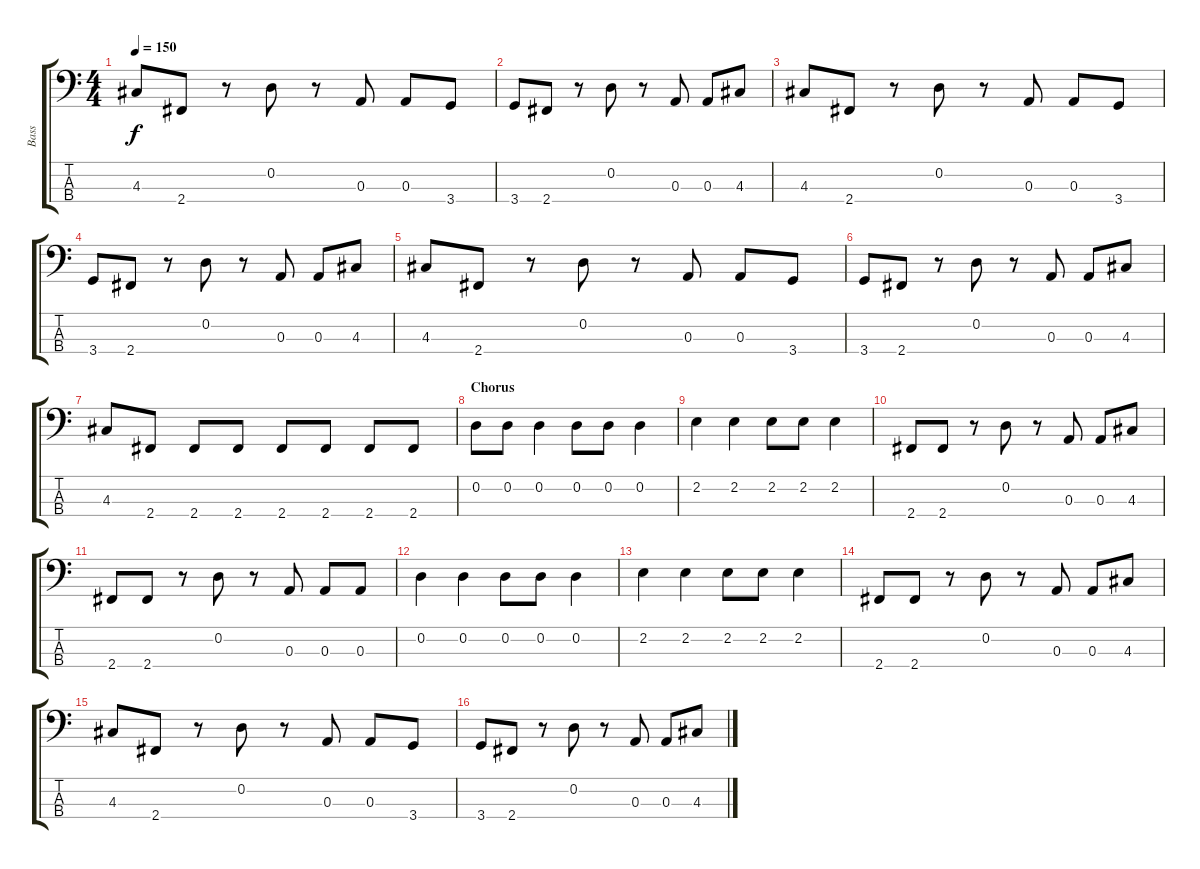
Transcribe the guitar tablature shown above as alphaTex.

\track ("Bass" "Bass") {instrument electricbassfinger}
\staff {score tabs}
\tuning (G2 D2 A1 E1) {hide}
\ts (4 4)
\tempo 150
\clef f4
\ks c
4.3.8{dy f} 2.4.8 r.8 0.2.8 r.8 0.3.8 0.3.8 3.4.8 |
3.4.8 2.4.8 r.8 0.2.8 r.8 0.3.8 0.3.8 4.3.8 |
4.3.8 2.4.8 r.8 0.2.8 r.8 0.3.8 0.3.8 3.4.8 |
3.4.8 2.4.8 r.8 0.2.8 r.8 0.3.8 0.3.8 4.3.8 |
4.3.8 2.4.8 r.8 0.2.8 r.8 0.3.8 0.3.8 3.4.8 |
3.4.8 2.4.8 r.8 0.2.8 r.8 0.3.8 0.3.8 4.3.8 |
4.3.8 2.4.8 2.4.8 2.4.8 2.4.8 2.4.8 2.4.8 2.4.8 |
\section ("" "Chorus")
0.2.8 0.2.8 0.2.4 0.2.8 0.2.8 0.2.4 |
2.2.4 2.2.4 2.2.8 2.2.8 2.2.4 |
2.4.8 2.4.8 r.8 0.2.8 r.8 0.3.8 0.3.8 4.3.8 |
2.4.8 2.4.8 r.8 0.2.8 r.8 0.3.8 0.3.8 0.3.8 |
0.2.4 0.2.4 0.2.8 0.2.8 0.2.4 |
2.2.4 2.2.4 2.2.8 2.2.8 2.2.4 |
2.4.8 2.4.8 r.8 0.2.8 r.8 0.3.8 0.3.8 4.3.8 |
4.3.8 2.4.8 r.8 0.2.8 r.8 0.3.8 0.3.8 3.4.8 |
3.4.8 2.4.8 r.8 0.2.8 r.8 0.3.8 0.3.8 4.3.8
